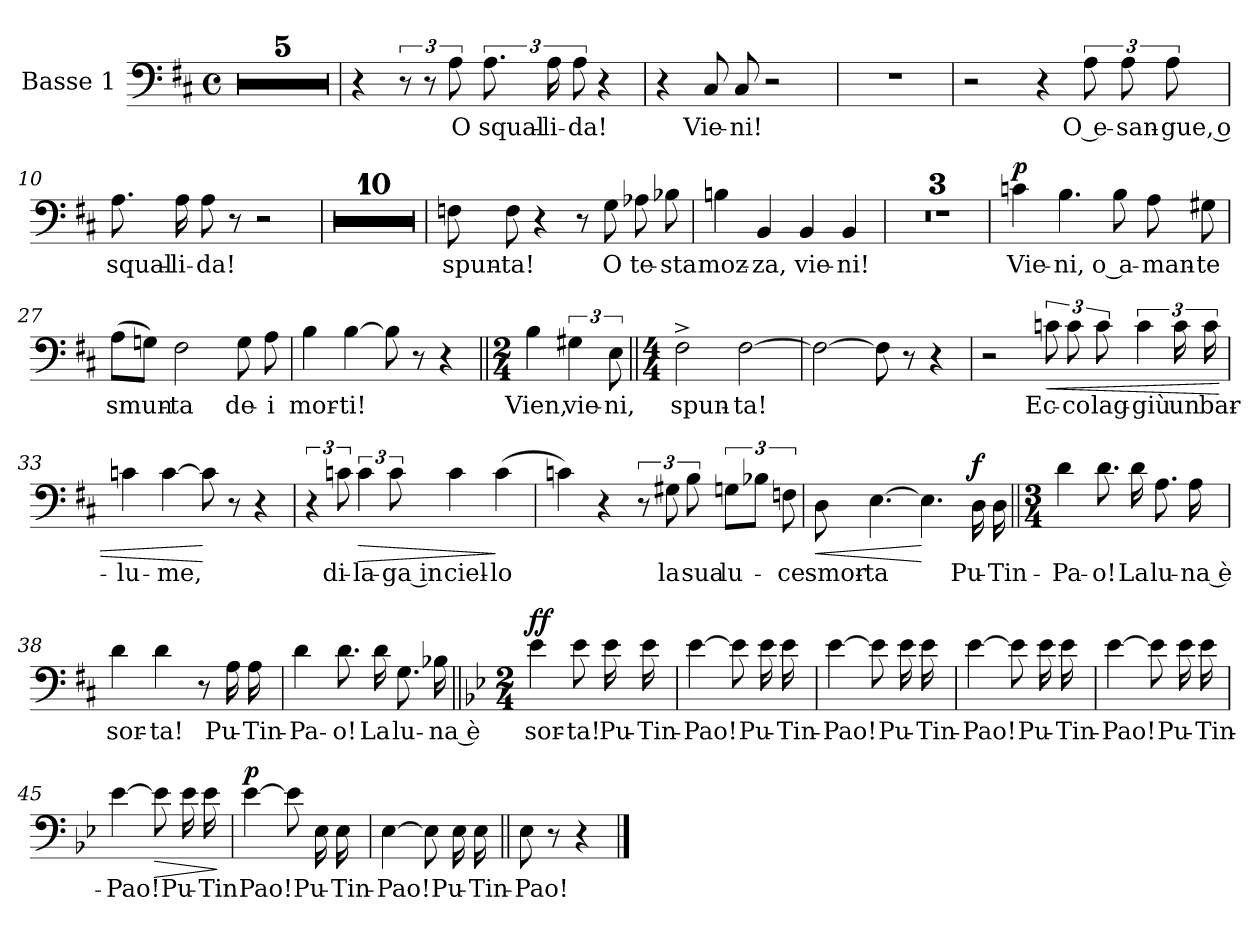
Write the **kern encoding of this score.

**kern	**text	**dynam
*part1	*part1	*part1
*staff1	*staff1	*staff1
*I"Basse 1	*	*
*I'B1	*	*
*clefF4	*	*
*k[f#c#]	*	*
*M4/4	*	*
*met(c)	*	*
=1	=1	=1
1r	.	.
!!LO:PB:g=z
=2	=2	=2
1r	.	.
!!LO:LB:g=z
=3	=3	=3
1r	.	.
!!LO:PB:g=z
=4	=4	=4
1r	.	.
!!LO:PB:g=z
=5	=5	=5
1r	.	.
!!LO:PB:g=z
=6	=6	=6
4r	.	.
12r	.	.
12r	.	.
!	!LO:LY:b	!
12A\	O	.
!	!LO:LY:b	!
12.A\	squal-	.
!	!LO:LY:b	!
24A\	-li-	.
!	!LO:LY:b	!
12A\	-da!	.
4r	.	.
!!LO:PB:g=z
=7	=7	=7
4r	.	.
!	!LO:LY:b	!
8C#/	Vie-	.
!	!LO:LY:b	!
8C#/	-ni!	.
2r	.	.
!!LO:PB:g=z
=8	=8	=8
1r	.	.
!!LO:PB:g=z
=9	=9	=9
2r	.	.
4r	.	.
!	!LO:LY:b	!
12A\	O e-	.
!	!LO:LY:b	!
12A\	-san-	.
!	!LO:LY:b	!
12A\	-gue, o	.
!!LO:PB:g=z
=10	=10	=10
!	!LO:LY:b	!
8.A\	squal-	.
!	!LO:LY:b	!
16A\	-li-	.
!	!LO:LY:b	!
8A\	-da!	.
8r	.	.
2r	.	.
!!LO:PB:g=z
=11	=11	=11
1r	.	.
!!LO:PB:g=z
=12	=12	=12
1r	.	.
!!LO:PB:g=z
=13	=13	=13
1r	.	.
!!LO:PB:g=z
=14	=14	=14
1r	.	.
!!LO:PB:g=z
=15	=15	=15
1r	.	.
!!LO:PB:g=z
=16	=16	=16
1r	.	.
!!LO:PB:g=z
=17	=17	=17
1r	.	.
!!LO:PB:g=z
=18	=18	=18
1r	.	.
!!LO:PB:g=z
=19	=19	=19
1r	.	.
!!LO:PB:g=z
=20	=20	=20
1r	.	.
=21	=21	=21
!	!LO:LY:b	!
8Fn\	spun-	.
!	!LO:LY:b	!
8F\	-ta!	.
4r	.	.
8r	.	.
!	!LO:LY:b	!
8G\	O	.
!	!LO:LY:b	!
8A-X\	te-	.
!	!LO:LY:b	!
8B-X\	-sta	.
!!LO:PB:g=z
=22	=22	=22
!	!LO:LY:b	!
4Bn\	moz-	.
!	!LO:LY:b	!
4BB/	-za,	.
!	!LO:LY:b	!
4BB/	vie-	.
!	!LO:LY:b	!
4BB/	-ni!	.
=23	=23	=23
1r	.	.
!!LO:PB:g=z
=24	=24	=24
1r	.	.
!!LO:PB:g=z
=25	=25	=25
1r	.	.
=26	=26	=26
!	!LO:LY:b	!LO:DY:a
4cn\	Vie-	p
!	!LO:LY:b	!
4.B\	-ni,	.
!	!LO:LY:b	!
8B\	o a-	.
!	!LO:LY:b	!
8A\	-man-	.
!	!LO:LY:b	!
8G#X\	-te	.
!!LO:PB:g=z
=27	=27	=27
!	!LO:LY:b	!
(>8A\L	smun-	.
8Gn\J)	.	.
!	!LO:LY:b	!
2F#\	-ta	.
!	!LO:LY:b	!
8G\	de-	.
!	!LO:LY:b	!
8A\	-i	.
=28	=28	=28
!	!LO:LY:b	!
4B\	mor-	.
!	!LO:LY:b	!
[4B\	-ti!	.
8B\]	.	.
8r	.	.
4r	.	.
=29||	=29||	=29||
*M2/4	*	*
!	!LO:LY:b	!
4B\	Vien,	.
!	!LO:LY:b	!
6G#X\	vie-	.
!	!LO:LY:b	!
12E\	-ni,	.
!!LO:PB:g=z
=30||	=30||	=30||
*M4/4	*	*
!	!LO:LY:b	!
2F#^\	spun-	.
!	!LO:LY:b	!
[2F#\	-ta!	.
=31	=31	=31
2F#\_	.	.
8F#\]	.	.
8r	.	.
4r	.	.
=32	=32	=32
2r	.	.
!	!LO:LY:b	!LO:HP:b
12cn\	Ec-	<
!	!LO:LY:b	!
12c\	-co	.
!	!LO:LY:b	!
12c\	lag-	.
!	!LO:LY:b	!
6c\	-giù	.
!	!LO:LY:b	!
24c\	un	.
!	!LO:LY:b	!
24c\	bar-	.
!!LO:PB:g=z
=33	=33	=33
!	!LO:LY:b	!
4cn\	-lu-	.
!	!LO:LY:b	!
[4c\	-me,	.
8c\]	.	[
8r	.	.
4r	.	.
!!LO:PB:g=z
=34	=34	=34
6r	.	.
!	!LO:LY:b	!
12cn\	di-	.
!	!LO:LY:b	!LO:HP:b
6c\	-la-	>
!	!LO:LY:b	!
12c\	-ga in	.
!	!LO:LY:b	!
4c\	ciel-	.
!	!LO:LY:b	!
(>4c\	-lo	]
!!LO:PB:g=z
=35	=35	=35
4cn\)	.	.
4r	.	.
12r	.	.
!	!LO:LY:b	!
12G#X\	la	.
!	!LO:LY:b	!
12B\	sua	.
!	!LO:LY:b	!
12Gn\L	lu-	.
12B-X\J	.	.
!	!LO:LY:b	!
12Fn\	-ce	.
=36	=36	=36
!	!LO:LY:b	!LO:HP:b
8D\	smor-	<
!	!LO:LY:b	!
[4.E\	-ta	.
4.E\]	.	[
!	!LO:LY:b	!LO:DY:a
16D\	Pu-	f
!	!LO:LY:b	!
16D\	-Tin-	.
!!LO:PB:g=z
=37||	=37||	=37||
*M3/4	*	*
!	!LO:LY:b	!
4d\	-Pa-	.
!	!LO:LY:b	!
8.d\	-o!	.
!	!LO:LY:b	!
16d\	La	.
!	!LO:LY:b	!
8.A\	lu-	.
!	!LO:LY:b	!
16A\	-na è	.
=38	=38	=38
!	!LO:LY:b	!
4d\	sor-	.
!	!LO:LY:b	!
4d\	-ta!	.
8r	.	.
!	!LO:LY:b	!
16A\	Pu-	.
!	!LO:LY:b	!
16A\	-Tin-	.
!!LO:PB:g=z
=39	=39	=39
!	!LO:LY:b	!
4d\	-Pa-	.
!	!LO:LY:b	!
8.d\	-o!	.
!	!LO:LY:b	!
16d\	La	.
!	!LO:LY:b	!
8.G\	lu-	.
!	!LO:LY:b	!
16B-X\	-na è	.
=40||	=40||	=40||
*k[b-e-]	*	*
*M2/4	*	*
!	!LO:LY:b	!LO:DY:a
4e-\	sor-	ff
!	!LO:LY:b	!
8e-\	-ta!	.
!	!LO:LY:b	!
16e-\	Pu-	.
!	!LO:LY:b	!
16e-\	-Tin-	.
=41	=41	=41
!	!LO:LY:b	!
[4e-\	-Pao!	.
8e-\]	.	.
!	!LO:LY:b	!
16e-\	Pu-	.
!	!LO:LY:b	!
16e-\	-Tin-	.
=42	=42	=42
!	!LO:LY:b	!
[4e-\	-Pao!	.
8e-\]	.	.
!	!LO:LY:b	!
16e-\	Pu-	.
!	!LO:LY:b	!
16e-\	-Tin-	.
!!LO:PB:g=z
=43	=43	=43
!	!LO:LY:b	!
[4e-\	-Pao!	.
8e-\]	.	.
!	!LO:LY:b	!
16e-\	Pu-	.
!	!LO:LY:b	!
16e-\	-Tin-	.
=44	=44	=44
!	!LO:LY:b	!
[4e-\	-Pao!	.
8e-\]	.	.
!	!LO:LY:b	!
16e-\	Pu-	.
!	!LO:LY:b	!
16e-\	-Tin-	.
=45	=45	=45
!	!LO:LY:b	!
[4e-\	-Pao!	.
!	!	!LO:HP:b
8e-\]	.	>
!	!LO:LY:b	!
16e-\	Pu-	.
!	!LO:LY:b	!
16e-\	-Tin	.
.	.	]
=46	=46	=46
!	!LO:LY:b	!LO:DY:a
[4e-\	-Pao!	p
8e-\]	.	.
!	!LO:LY:b	!
16E-\	Pu-	.
!	!LO:LY:b	!
16E-\	-Tin-	.
=47	=47	=47
!	!LO:LY:b	!
[4E-\	-Pao!	.
8E-\]	.	.
!	!LO:LY:b	!
16E-\	Pu-	.
!	!LO:LY:b	!
16E-\	-Tin-	.
!!LO:PB:g=z
=48||	=48||	=48||
!	!LO:LY:b	!
8E-\	-Pao!	.
8r	.	.
4r	.	.
==	==	==
*-	*-	*-
